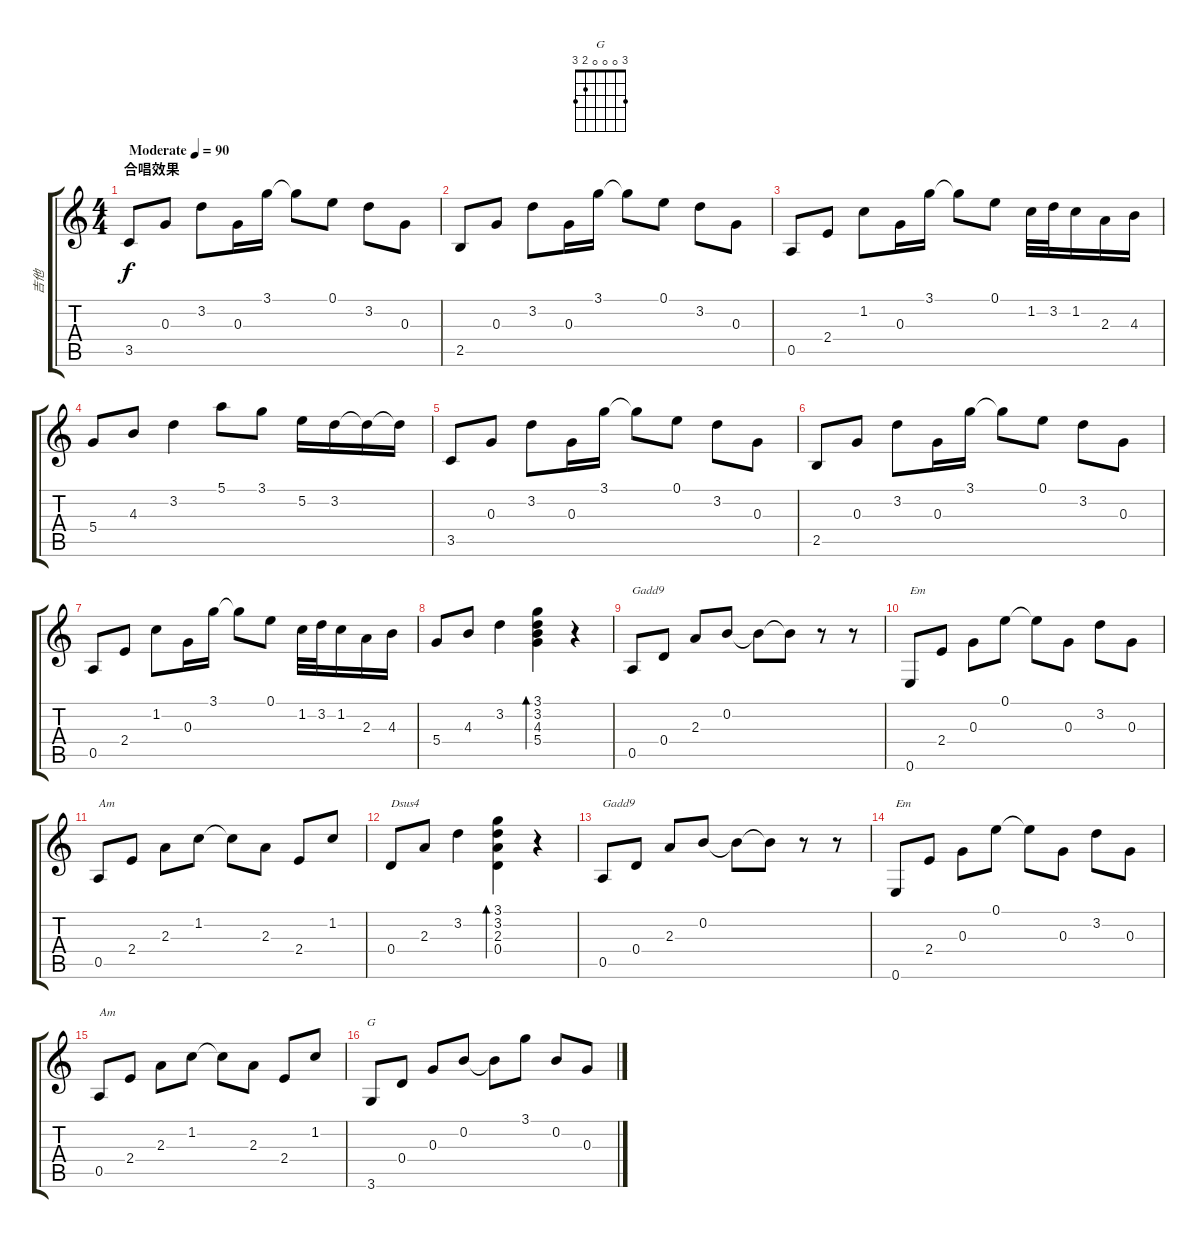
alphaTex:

\track ("吉他" "吉他") {instrument acousticguitarsteel}
\staff {score tabs}
\tuning (E4 B3 G3 D3 A2 E2) {hide}
\chord ("G" 3 0 0 0 2 3)
\ts (4 4)
\section ("" "合唱效果")
\tempo (90 "Moderate")
\clef g2
\ks c
3.5.8{dy f instrument acousticguitarsteel} 0.3.8 3.2.8 0.3.16 3.1.16 3.1{t}.8 0.1.8 3.2.8 0.3.8 |
2.5.8 0.3.8 3.2.8 0.3.16 3.1.16 3.1{t}.8 0.1.8 3.2.8 0.3.8 |
0.5.8 2.4.8 1.2.8{txt ""} 0.3.16 3.1.16 3.1{t}.8 0.1.8 1.2.32 3.2.32 1.2.16 2.3.16 4.3.16 |
5.4.8 4.3.8 3.2.4 5.1.8 3.1.8 5.2.16 3.2.16 3.2{t}.16 3.2{t}.16 |
3.5.8 0.3.8 3.2.8 0.3.16 3.1.16 3.1{t}.8 0.1.8 3.2.8 0.3.8 |
2.5.8 0.3.8 3.2.8 0.3.16 3.1.16 3.1{t}.8 0.1.8 3.2.8 0.3.8 |
0.5.8 2.4.8 1.2.8 0.3.16 3.1.16 3.1{t}.8 0.1.8 1.2.32 3.2.32 1.2.16 2.3.16 4.3.16 |
5.4.8 4.3.8 3.2.4 (3.1 3.2 4.3 5.4).4{bd 240} r.4 |
0.5.8{txt "Gadd9"} 0.4.8 2.3.8 0.2.8 0.2{t}.8 0.2{t}.8 r.8 r.8 |
0.6.8{txt "Em"} 2.4.8 0.3.8 0.1.8 0.1{t}.8 0.3.8 3.2.8 0.3.8 |
0.5.8{txt "Am"} 2.4.8 2.3.8 1.2.8 1.2{t}.8 2.3.8 2.4.8 1.2.8 |
0.4.8{txt "Dsus4"} 2.3.8 3.2.4 (3.1 3.2 2.3 0.4).4{bd 240} r.4 |
0.5.8{txt "Gadd9"} 0.4.8 2.3.8 0.2.8 0.2{t}.8 0.2{t}.8 r.8 r.8 |
0.6.8{txt "Em"} 2.4.8 0.3.8 0.1.8 0.1{t}.8 0.3.8 3.2.8 0.3.8 |
0.5.8{txt "Am"} 2.4.8 2.3.8 1.2.8 1.2{t}.8 2.3.8 2.4.8 1.2.8 |
3.6.8{ch "G"} 0.4.8 0.3.8 0.2.8 0.2{t}.8 3.1.8 0.2.8 0.3.8
